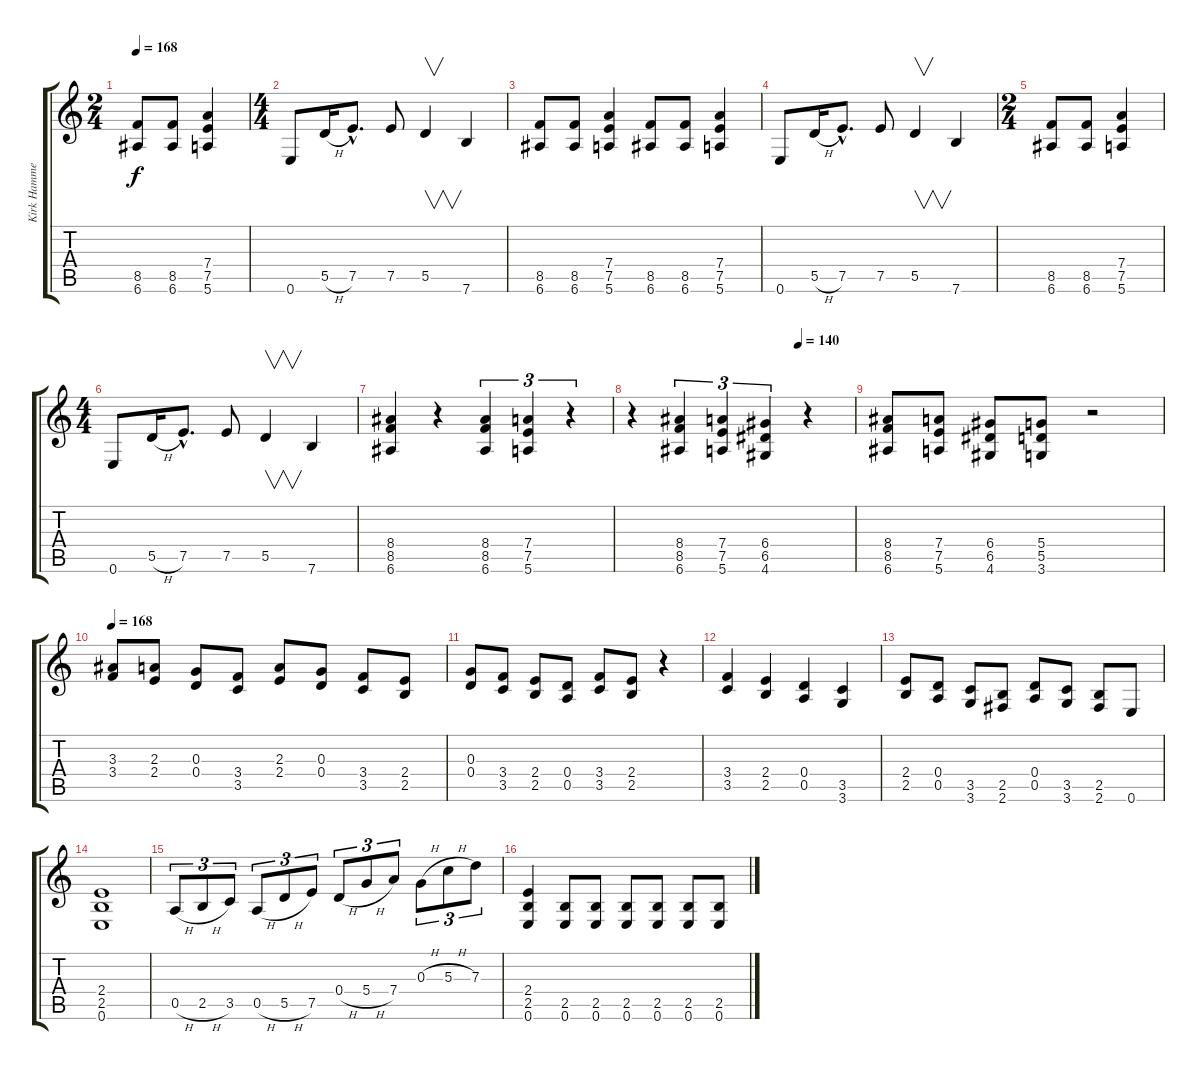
\track ("Kirk Hammett Distortion" "Kirk Hamme") {instrument distortionguitar}
\staff {score tabs}
\tuning (E4 B3 G3 D3 A2 E2) {hide}
\ts (2 4)
\tempo 168
\clef g2
\ks c
(8.5 6.6).8{dy f} (8.5 6.6).8 (7.4 7.5 5.6).4 |
\ts (4 4)
0.6.8 5.5{h}.16 7.5{hac}.8{d} 7.5.8 5.5.4{v} 7.6.4 |
(8.5 6.6).8 (8.5 6.6).8 (7.4 7.5 5.6).4 (8.5 6.6).8 (8.5 6.6).8 (7.4 7.5 5.6).4 |
0.6.8 5.5{h}.16 7.5{hac}.8{d} 7.5.8 5.5.4{v} 7.6.4 |
\ts (2 4)
(8.5 6.6).8 (8.5 6.6).8 (7.4 7.5 5.6).4 |
\ts (4 4)
0.6.8 5.5{h}.16 7.5{hac}.8{d} 7.5.8 5.5.4{v} 7.6.4 |
(8.4 8.5 6.6).4 r.4 (8.4 8.5 6.6).4{tu (3 2)} (7.4 7.5 5.6).4{tu (3 2)} r.4{tu (3 2)} |
\tempo (140 0.75)
r.4 (8.4 8.5 6.6).4{tu (3 2)} (7.4 7.5 5.6).4{tu (3 2)} (6.4 6.5 4.6).4{tu (3 2)} r.4 |
(8.4 8.5 6.6).8 (7.4 7.5 5.6).8 (6.4 6.5 4.6).8 (5.4 5.5 3.6).8 r.2 |
\tempo 168
(3.3 3.4).8 (2.3 2.4).8 (0.3 0.4).8 (3.4 3.5).8 (2.3 2.4).8 (0.3 0.4).8 (3.4 3.5).8 (2.4 2.5).8 |
(0.3 0.4).8 (3.4 3.5).8 (2.4 2.5).8 (0.4 0.5).8 (3.4 3.5).8 (2.4 2.5).8 r.4 |
(3.4 3.5).4 (2.4 2.5).4 (0.4 0.5).4 (3.5 3.6).4 |
(2.4 2.5).8 (0.4 0.5).8 (3.5 3.6).8 (2.5 2.6).8 (0.4 0.5).8 (3.5 3.6).8 (2.5 2.6).8 0.6.8 |
(2.4 2.5 0.6).1 |
0.5{h}.8{tu (3 2)} 2.5{h}.8{tu (3 2)} 3.5.8{tu (3 2)} 0.5{h}.8{tu (3 2)} 5.5{h}.8{tu (3 2)} 7.5.8{tu (3 2)} 0.4{h}.8{tu (3 2)} 5.4{h}.8{tu (3 2)} 7.4.8{tu (3 2)} 0.3{h}.8{tu (3 2)} 5.3{h}.8{tu (3 2)} 7.3.8{tu (3 2)} |
(2.4 2.5 0.6).4 (2.5 0.6).8 (2.5 0.6).8 (2.5 0.6).8 (2.5 0.6).8 (2.5 0.6).8 (2.5 0.6).8
